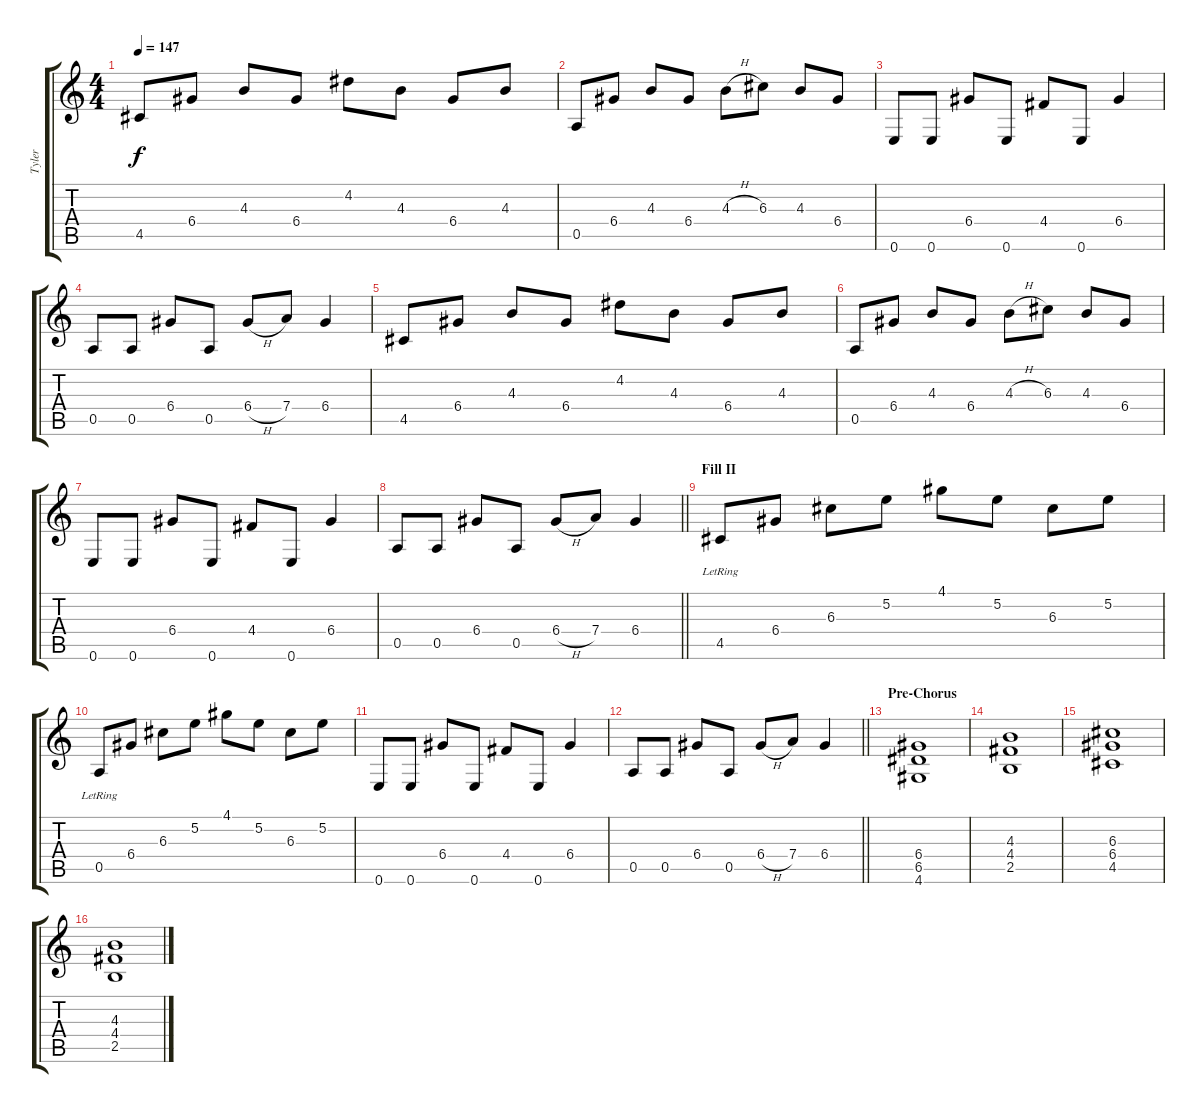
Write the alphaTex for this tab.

\track ("Tyler" "Tyler") {instrument distortionguitar}
\staff {score tabs}
\tuning (E4 B3 G3 D3 A2 E2) {hide}
\ts (4 4)
\tempo 147
\clef g2
\ks c
4.5.8{dy f instrument electricguitarclean} 6.4.8 4.3.8 6.4.8 4.2.8 4.3.8 6.4.8 4.3.8 |
0.5.8 6.4.8 4.3.8 6.4.8 4.3{h}.8 6.3.8 4.3.8 6.4.8 |
0.6.8 0.6.8 6.4.8 0.6.8 4.4.8 0.6.8 6.4.4 |
0.5.8 0.5.8 6.4.8 0.5.8 6.4{h}.8 7.4.8 6.4.4 |
4.5.8{instrument electricguitarclean} 6.4.8 4.3.8 6.4.8 4.2.8 4.3.8 6.4.8 4.3.8 |
0.5.8 6.4.8 4.3.8 6.4.8 4.3{h}.8 6.3.8 4.3.8 6.4.8 |
0.6.8 0.6.8 6.4.8 0.6.8 4.4.8 0.6.8 6.4.4 |
\barLineRight lightlight
0.5.8 0.5.8 6.4.8 0.5.8 6.4{h}.8 7.4.8 6.4.4 |
\section ("" "Fill II")
4.5{lr}.8 6.4.8 6.3.8 5.2.8 4.1.8 5.2.8 6.3.8 5.2.8 |
0.5{lr}.8 6.4.8 6.3.8 5.2.8 4.1.8 5.2.8 6.3.8 5.2.8 |
0.6.8 0.6.8 6.4.8 0.6.8 4.4.8 0.6.8 6.4.4 |
\barLineRight lightlight
0.5.8 0.5.8 6.4.8 0.5.8 6.4{h}.8 7.4.8 6.4.4 |
\section ("" "Pre-Chorus")
(6.4 6.5 4.6).1 |
(4.3 4.4 2.5).1 |
(6.3 6.4 4.5).1 |
(4.3 4.4 2.5).1
